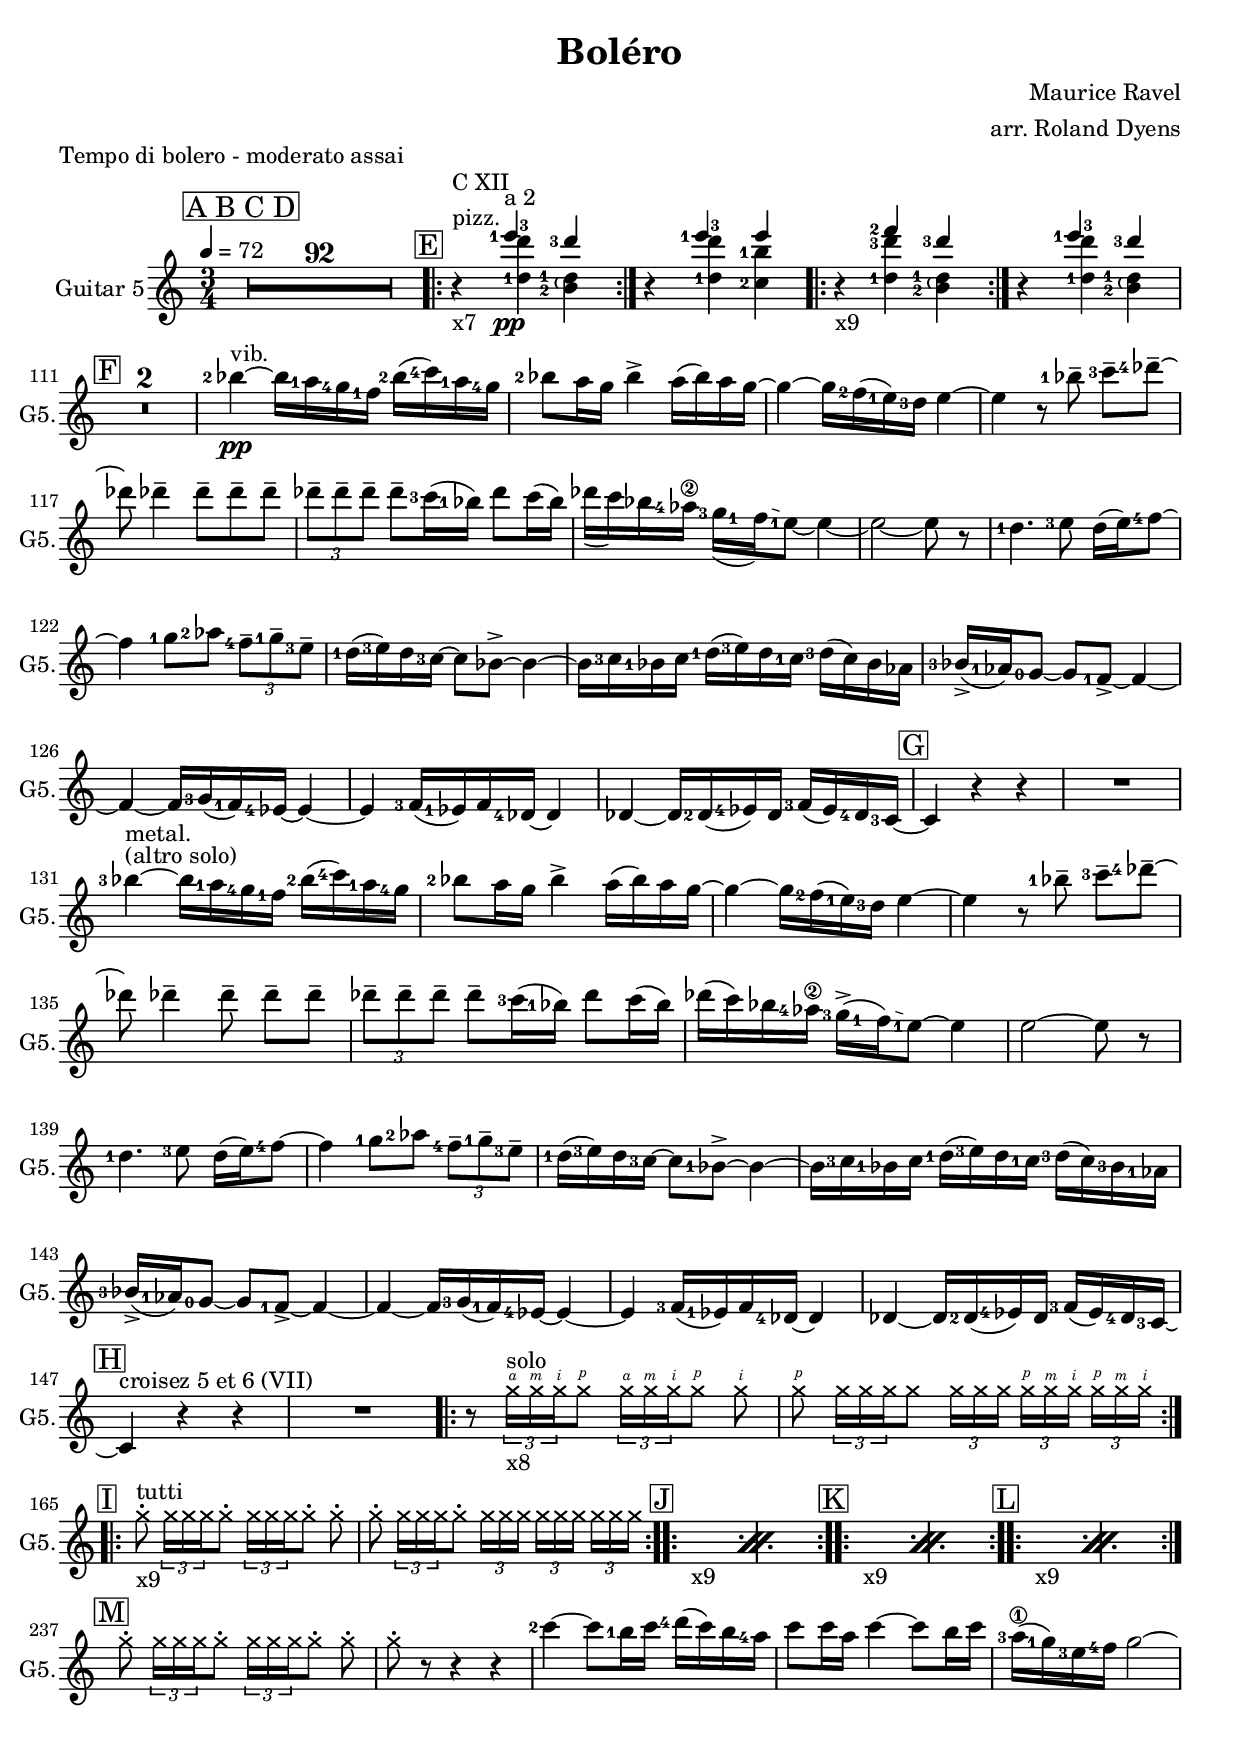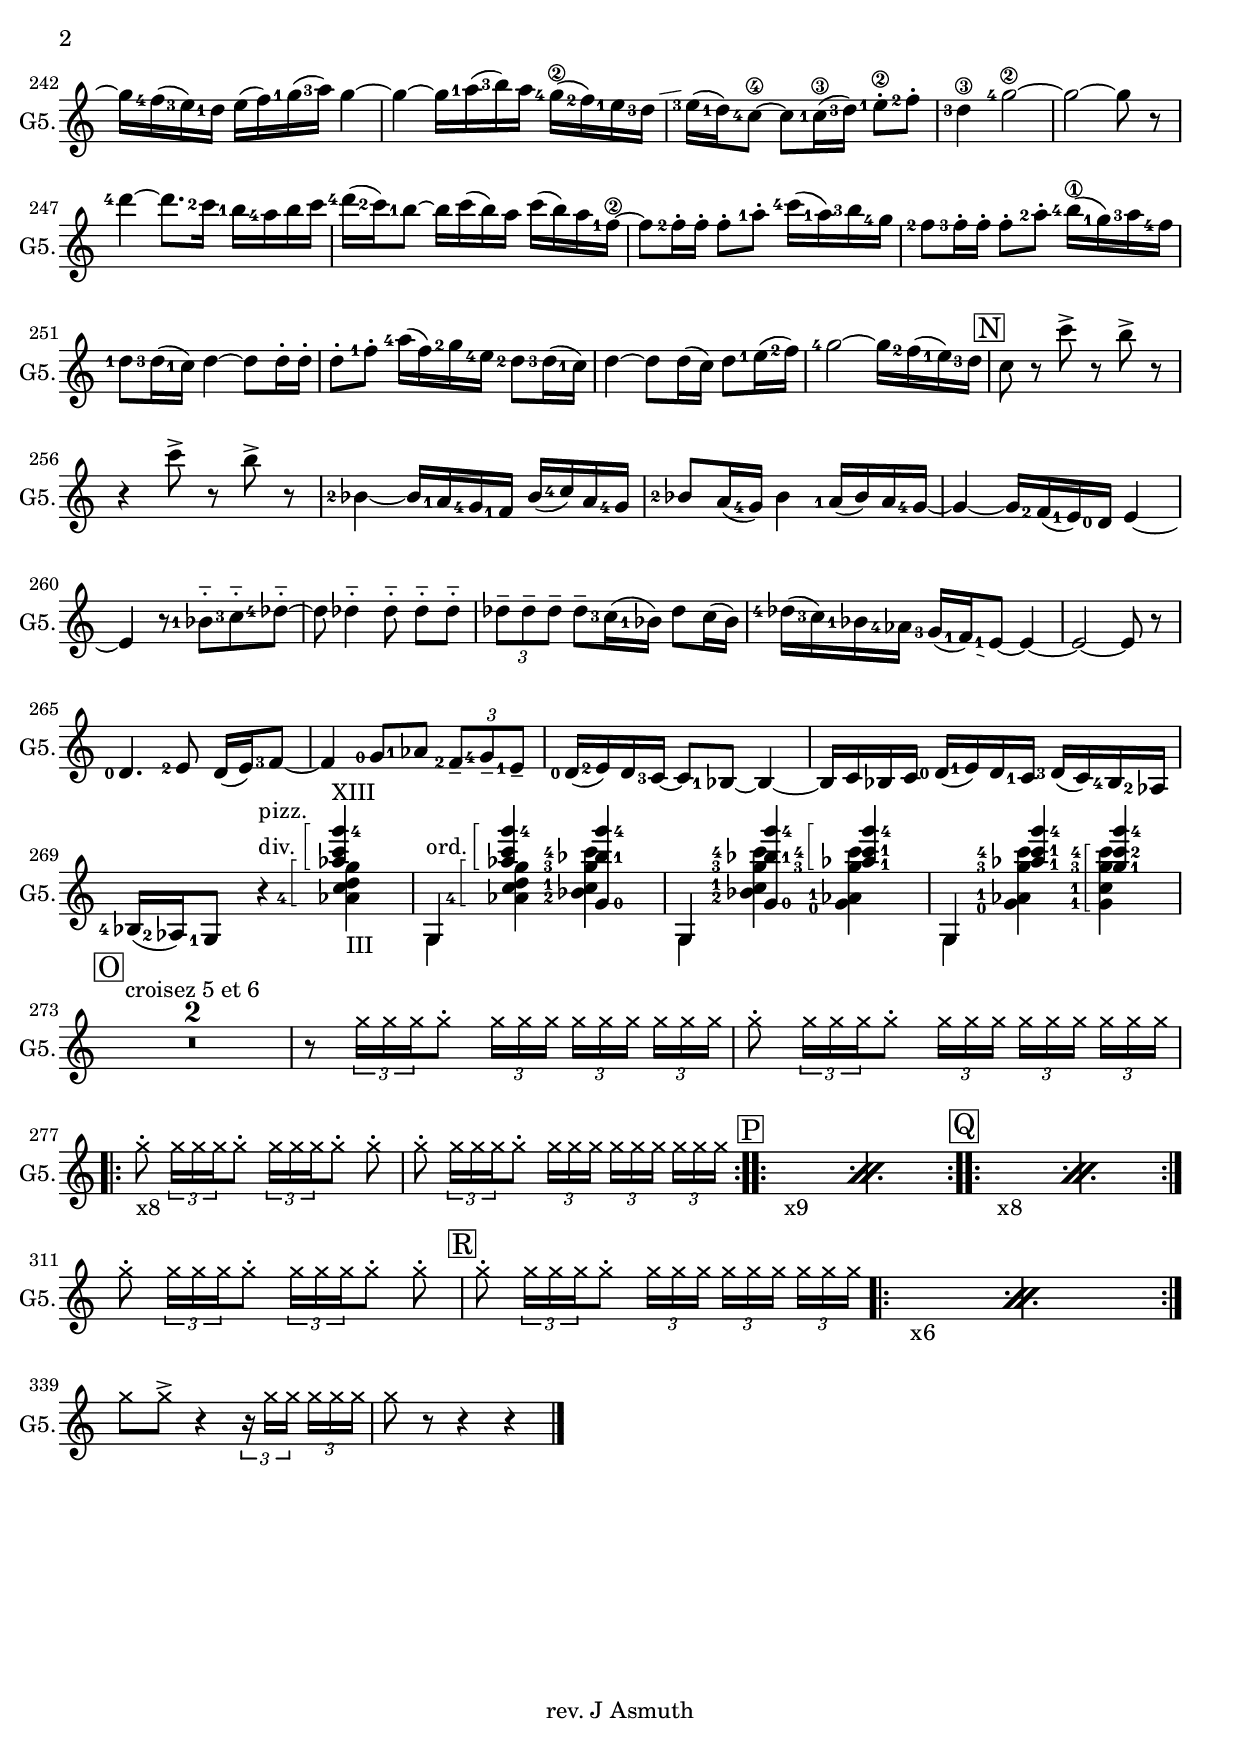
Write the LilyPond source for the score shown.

\version "2.24.1"

\include "common.ly"

\header {
  title = "Boléro"
  composer = "Maurice Ravel"
  arranger = "arr. Roland Dyens"
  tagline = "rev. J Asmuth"
}

dn={g''16}
ds={g''16\staccato}
da={g''16\RHa}
dm={g''16\RHm}
di={g''16\RHi}
dp={g''16\RHp}
ldn={g''8}
lds={g''8\staccato}
lda={g''8\RHa}
ldm={g''8\RHm}
ldi={g''8\RHi}
ldp={g''8\RHp}

\markup "Tempo di bolero - moderato assai" 

\score {
  \compressMMRests <<
    \new Staff \with {
      \consists "Span_arpeggio_engraver"
      instrumentName = #"Guitar 5"
      shortInstrumentName = #"G5."
    } {
      \set fingeringOrientations = #'(left)
      \set stringNumberOrientations = #'(up)
      
      \tempo 4=72
      
      \time 3/4
      
      \mark \markup {\box"A B C D"}
      R2.*92 |
      
      \mark \markup \box "E"
      
      \repeat volta 7	{
        r4^"pizz."_"x7"^"C XII"
        <<
          \new Voice{ \voiceOne 
            \set fingeringOrientations = #'(left)
            <e'''-1>_\pp^"a 2" <d'''-3> |
          }
          \new Voice{ \voiceTwo
            \set fingeringOrientations = #'(left up)
            <d''-1 d'''-3> 
            \set fingeringOrientations = #'(left)
            \arpeggioParenthesis <b'-2 d''-1> \arpeggio |
          }
        >>
      }
      
      \set Score.currentBarNumber = #100
      <<
        \new Voice{ \voiceOne 
          \set fingeringOrientations = #'(left)
          \oneVoice r4 \voiceOne <e'''-1> <e'''> |
          \repeat volta 9 {
            \oneVoice r4_"x9" \voiceOne <f'''-2> <d'''-3> |
          }
          \set Score.currentBarNumber = #110
          \oneVoice r4 \voiceOne <e'''-1> <d'''-3> |
        }
        \new Voice{ \voiceTwo
          \set fingeringOrientations = #'(left up)
          s4 <d''-1 d'''-3> 
          \set fingeringOrientations = #'(left)
          <c''-2 b''-1> |
            
          \repeat volta 9 {
            s4 <d''-1 d'''-3> \arpeggioParenthesis <b'-2 d''-1> \arpeggio |
          }
          \set fingeringOrientations = #'(left up)
          s4 <d''-1 d'''-3> 
          \set fingeringOrientations = #'(left)
          \arpeggioParenthesis <b'-2 d''-1> \arpeggio |
        }
      >>
      
      \mark \markup \box "F"
      \set Score.currentBarNumber = #111
      R2.*2
      <bes''-2>4^"vib."_\pp~ bes''16 <a''-1> <g''-4> <f''-1> <bes''-2>( <c'''-4>) <a''-1> <g''-4> |
      <bes''-2>8 a''16 g'' bes''4-> a''16( bes'') a'' g''~ |
      g''4~g''16 <f''-2>( <e''-1>) <d''-3> e''4~ |
      e''4 r8 <bes''-1--> <c'''-3-->[ <des'''-4-->~] |
      des'''8 <des'''-->4 <des'''-->8 <des'''--> <des'''--> |
      \tuplet 3/2 { <des'''-->8 <des'''--> <des'''--> } <des'''-->8 <c'''-3>16( <bes''-1>) des'''8 <c'''>16( <bes''>) |
      <<
        \new Voice { \voiceTwo
          \set fingeringOrientations = #'(left)
          des'''16( c''') bes'' <aes''-4\2> <g''-3>( <f''-1>) <e''-1>8~ e''4~ |
          e''2~ e''8 \oneVoice r8 |
        }
        \new Voice {\voiceOne
          \hideNotes
          s4 s16 a''16 \glissando g''8 s4 | s2. |
          \unHideNotes
        }
      >>
      <d''-1>4. <e''-3>8 d''16( e'') <f''-4>8~ |
      f''4 <g''-1>8 <aes''-2> \tuplet 3/2 {<f''-4--> <g''-1--> <e''-3-->} |
      <d''-1>16( <e''-3>) d'' <c''-3>~ c''8 bes'->~ bes'4~ |
      bes'16 <c''-3> <bes'-1> c'' <d''-1>( <e''-3>) d'' <c''-1> <d''-3>( c'') bes' aes' |
      <bes'-3>16->( <aes'-1>) <g'-0>8~ g'8 <f'-1>->~ f'4~ |
      f'4~ f'16 <g'-3>( <f'-1>) <ees'-4>~ ees'4~ |
      ees'4 <f'-3>16( <ees'-1>) f' <des'-4>~ des'4 |
      des'4~ des'16 <des'-2>16( <ees'-4>) des' <f'-3>( ees') <des'-4> <c'-3>~ |
      
      \mark \markup \box "G"
      c'4 r r |
      R2.*1 
      <bes''-3>4~^"(altro solo)"^"metal." bes''16 <a''-1> <g''-4> <f''-1> <bes''-2>( <c'''-4>) <a''-1> <g''-4> |
      <bes''-2>8 a''16 g'' bes''4-> a''16( bes'') a'' g''~|
      g''4~ g''16 <f''-2>( <e''-1>) <d''-3> e''4~ |
      e''4 r8 <bes''-1-->8 <c'''-3-->[ <des'''-4-->~] |
      des'''8 des'''4-- des'''8-- des'''--[ des'''--] |
      \tuplet 3/2 {des'''8-- des'''8-- des'''8--} des'''8-- <c'''-3>16( <bes''-1>) des'''8 c'''16( bes'') |
      <<
        \new Voice {
          \set fingeringOrientations = #'(left)
          des'''16( c''') bes'' <aes''-4\2> <g''-3>->( <f''-1>) <e''-1>8~ e''4~ |
      
        }
        \new Voice {\voiceOne
          \hideNotes
          s4 s16 a''16 \glissando g''8 s4 |
          \unHideNotes
        }
      >>
      e''2~ e''8 r8 |
      <d''-1>4. <e''-3>8 d''16( e'') <f''-4>8~ |
      f''4 <g''-1>8 <aes''-2> \tuplet 3/2 {<f''-4-->8 <g''-1--> <e''-3-->} |
      <d''-1>16( <e''-3>) d'' <c''-3>~ c''8 <bes'-1>->~ bes'4~ |
      bes'16 <c''-3> <bes'-1> c'' <d''-1>( <e''-3>) d'' <c''-1> <d''-3>( c'') <bes'-3> <aes'-1> |
      <bes'-3>16_>( <aes'-1>) <g'-0>8~ g' <f'-1>_>~ f'4~ |
      f'4~ f'16 <g'-3>( <f'-1>) <ees'-4>~ ees'4~ |
      ees'4 <f'-3>16( <ees'-1>) f' <des'-4>~ des'4 |
      des'4~ des'16 <des'-2>( <ees'-4>) des' <f'-3>( ees') <des'-4> <c'-3>~ |
      
      \mark \markup \box "H"
      \set strokeFingerOrientations = #'(up)
      c'4^"croisez 5 et 6 (VII)" r r |
      R2.*1 |
      \repeat volta 8 {
        \override NoteHead.style = #'cross
        r8
        \tuplet 3/2 {\da^"solo"_"x8"[ \dm \di}
        \ldp]
        \tuplet 3/2 {\da[ \dm \di}
        \ldp]
        \ldi |
        
        \ldp
        \tuplet 3/2 {\dn[ \dn \dn}
        \ldn]
        \tuplet 3/2 {\dn[ \dn \dn]}
        \tuplet 3/2 {\dp[ \dm \di]}
        \tuplet 3/2 {\dp[ \dm \di]} |
        \revert NoteHead.style
        
      }
      
      \break
      \mark \markup \box "I"
      \set Score.currentBarNumber = #165
      <<
        \new Voice {
          \repeat percent 4 {
            \repeat volta 18 {
              \override NoteHead.style = #'cross
              \lds^"tutti" \tuplet 3/2 {\dn[ \dn \dn} \lds] \tuplet 3/2 {\dn[ \dn \dn} \lds] \lds |
              \lds \tuplet 3/2 {\dn[ \dn \dn} \lds] \tuplet 3/2 {\dn[ \dn \dn]} \tuplet 3/2 {\dn[ \dn \dn]} \tuplet 3/2 {\dn[ \dn \dn]} |
              \revert NoteHead.style
            }
          }
        }
        \new Voice {
          \repeat volta 2 {
           s2._"x9" s2. 
          }
          \mark \markup \box "J"
          \set Score.currentBarNumber = #183
          \repeat volta 2 {
           s2._"x9" s2. 
          }
          \mark \markup \box "K"
          \set Score.currentBarNumber = #200
          \repeat volta 2 {
           s2._"x9" s2. 
          }
          \mark \markup \box "L"
          \set Score.currentBarNumber = #219
          \repeat volta 2 {
           s2._"x9" s2. 
          }
        }
      >>
      
      \break
      \mark \markup \box "M"
      \set Score.currentBarNumber = #237
      \override NoteHead.style = #'cross
      \lds \tuplet 3/2 {\dn[ \dn \dn} \lds] \tuplet 3/2 {\dn[ \dn \dn} \lds] \lds |
      \lds r8 r4 r4 |
      \revert NoteHead.style
      <c'''-2>4~ c'''8 <b''-1>16 c''' <d'''-4>( c''') b'' <a''-4> |
      c'''8 16 a'' c'''4~ 8 b''16 c''' |
      
      <<
        \new Voice {
          \set fingeringOrientations = #'(left)
          <a''-3\1>16( <g''-1>) <e''-3> <f''-4> g''2~ |
          g''16 <f''-4>( <e''-3>) <d''-1> e''( f'') <g''-1>( <a''-3>) g''4~ |
          g''4~ g''16 <a''-1>( <b''-3>) a'' <g''-4\2>( <f''-2>) <e''-1> <d''-3>  |
          <e''-3>16( <d''-1>) <c''-4\4>8~ c''8 <c''-1\3>16( <d''-3>) <e''-1\2>8\staccato <f''-2>\staccato |
      
        }
        \new Voice {\voiceOne
          \hideNotes
          s2. s2. |
          s4 s4 s8 s16 <g''>\glissando  |
          <a''>16
          \unHideNotes
        }
      >>
      <d''-3\3>4 <g''-4\2>2~ |
      g''2~ g''8 r8 |
      <d'''-4>4~ d'''8. <c'''-2>16 <b''-1> <a''-4> b'' c''' |
      <d'''-4>16( <c'''-2>) <b''-1>8~ b''16 c'''( b'') a'' c'''( b'') a'' <f''-1\2>~ |
      f''8 <f''-2>16 \staccato f'' \staccato f''8 \staccato <a''-1> \staccato <c'''-4>16( <a''-1>) <b''-3> <g''-4> |
      <f''-2>8 <f''-3>16 \staccato f'' \staccato f''8 \staccato <a''-2> \staccato <b''-4\1>16( <g''-1>) <a''-3> <f''-4> |
      <d''-1>8 <d''-3>16( <c''-1>) d''4~ 8 16 \staccato 16 \staccato |
      d''8 \staccato <f''-1> \staccato <a''-4>16( f'') <g''-2> <e''-4> <d''-2>8 <d''-3>16( <c''-1>) |
      d''4~ 8 16( c'') d''8 <e''-1>16( <f''-2>) |
      <g''-4>2~ 16 <f''-2>( <e''-1>) <d''-3> |
      
      \mark \markup \box "N"
      c''8 r c'''-> r b''-> r |
      r4 c'''8-> r b''-> r |
      <bes'-2>4~ 16 <a'-1> <g'-4> <f'-1> bes'( <c''-4>) a' <g'-4> |
      <bes'-2>8 a'16( <g'-4>) bes'4 <a'-1>16( bes') a' <g'-4>~ |
      g'4~ 16 <f'-2>( <e'-1>) <d'-0> e'4~ |
      e'4 r8 <bes'-1>8-_ <c''-3>-_ <des''-4>-_~ |
      des''8 4-_ 8-_ 8-_[ 8-_] |
      \tuplet 3/2 {des''8-- 8-- 8--} des''8-- <c''-3>16( <bes'-1>) des''8 c''16( bes') |
      <<
        \new Voice {
          \set fingeringOrientations = #'(left)
          <des''-4>16( <c''-3>) <bes'-1> <aes'-4> <g'-3>( <f'-1>) <e'-1>8~ 4~ |
          e'2~ 8 r |
        }
        \new Voice {\voiceOne
          \hideNotes
          s4 s16 <c'>\glissando b8 s4  |
          s2. |
          \unHideNotes
        }
      >> |
      <d'-0>4. <e'-2>8 d'16( e') <f'-3>8~ |
      f'4 <g'-0>8 <aes'-1> \tuplet 3/2 {<f'-2>8_- <g'-4>_- <e'-1>_-} |
      <d'-0>16( <e'-2>) d' <c'-3>~ 8 <bes-1>~ 4~ |
      <bes>16 c' bes c' <d'-0>( <e'-1>) d' <c'-1> <d'-3>( c') <bes-4> <aes-2> |
      <bes-4>16( <aes-2>) <g-1>8 r4^"pizz."^"div."
      <<
        \new Voice {\voiceOne
          \set fingeringOrientations = #'(right)
          \arpeggioBracket <aes'' c''' g'''-4>4^"XIII" \arpeggio |
          g4^"ord." \arpeggioBracket <aes'' c''' g'''-4>4 \arpeggio <g'-0 bes''-1 g'''-4> |
          g4 <g'-0 bes''-1 g'''-4> \arpeggioBracket <aes''-1 c'''-1 g'''-4> \arpeggio |
          g4 <aes''-1 c'''-1 g'''-4> <g''-1 c'''-2 g'''-4> |
        }
        \new Voice {\voiceTwo
          \set fingeringOrientations = #'(left)
          \arpeggioBracket <aes'-4 c'' d'' g''>4_"III" \arpeggio |
          g4 \arpeggioBracket <aes'-4 c'' d'' g''>4 \arpeggio <bes'-2 c''-1 g''-3 c'''-4> |
          g4 <bes'-2 c''-1 g''-3 c'''-4> <g'-0 aes'-1 g''-3 c'''-4> |
          g4 <g'-0 aes'-1 g''-3 c'''-4> \arpeggioBracket <g'-1 c''-1 g''-3 c'''-4> \arpeggio |
        }
      >> |
      \break
      \mark \markup \box "O"
      R2.*2^"croisez 5 et 6"
      <<
        \new Voice {
          \override NoteHead.style = #'cross
          r8 \tuplet 3/2 {\dn[ \dn \dn} \lds] \tuplet 3/2 {\dn[ \dn \dn]} \tuplet 3/2 {\dn[ \dn \dn]} \tuplet 3/2 {\dn[ \dn \dn]} |
          \lds \tuplet 3/2 {\dn[ \dn \dn} \lds] \tuplet 3/2 {\dn[ \dn \dn]} \tuplet 3/2 {\dn[ \dn \dn]} \tuplet 3/2 {\dn[ \dn \dn]} |
          \revert NoteHead.style
          \repeat percent 3 {
            \override NoteHead.style = #'cross
            \lds \tuplet 3/2 {\dn[ \dn \dn} \lds] \tuplet 3/2 {\dn[ \dn \dn} \lds] \lds |
            \lds \tuplet 3/2 {\dn[ \dn \dn} \lds] \tuplet 3/2 {\dn[ \dn \dn]} \tuplet 3/2 {\dn[ \dn \dn]} \tuplet 3/2 {\dn[ \dn \dn]} |
            \revert NoteHead.style
          }
          
          \repeat percent 2 {
            \override NoteHead.style = #'cross
            \lds \tuplet 3/2 {\dn[ \dn \dn} \lds] \tuplet 3/2 {\dn[ \dn \dn} \lds] \lds |
            \lds \tuplet 3/2 {\dn[ \dn \dn} \lds] \tuplet 3/2 {\dn[ \dn \dn]} \tuplet 3/2 {\dn[ \dn \dn]} \tuplet 3/2 {\dn[ \dn \dn]} |
            \revert NoteHead.style
          }
        }
        \new Voice {
          \set Score.currentBarNumber = #275
          s2.*2
          \break
          \repeat volta 2 {
            s2._"x8" s2. 
          }
          \mark \markup \box "P"
          \set Score.currentBarNumber = #291
          \repeat volta 2 {
            s2._"x9" s2. 
          }
          \mark \markup \box "Q"
          \set Score.currentBarNumber = #309
          \repeat volta 2 {
            s2._"x8" s2. 
          }
          \break
          s2.
          \noBreak
          \mark \markup \box "R"
          \set Score.currentBarNumber = #326
          \noBreak
          s2.
          \repeat volta 2 {
          \noBreak
            s2._"x6"
          \noBreak
            s2.
          }
        }
      >>
      \break
      \set Score.currentBarNumber = #339
      \override NoteHead.style = #'cross
      \ldn g''8-> r4 \tuplet 3/2 {r16 \dn[ \dn] } \tuplet 3/2 {\dn[ \dn \dn] } |
      \ldn r8 r4 r4 |
      \revert NoteHead.style
      
      \bar "|."
    }
  >>
}
